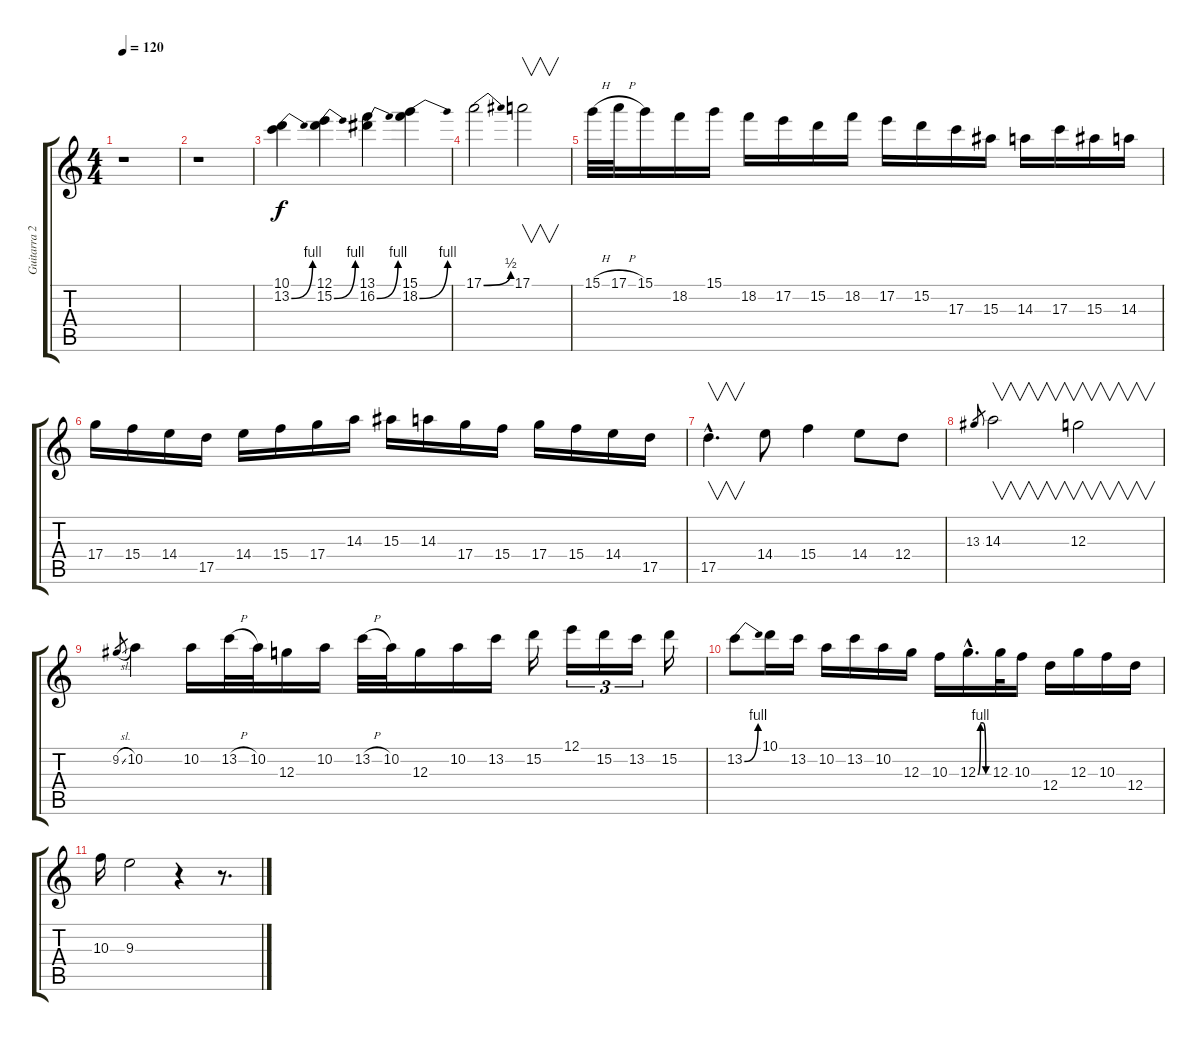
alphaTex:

\track ("Guitarra 2" "Guitarra 2") {instrument distortionguitar}
\staff {score tabs}
\tuning (E4 B3 G3 D3 A2 E2) {hide}
\ts (4 4)
\tempo 120
\clef g2
\ks c
r.1{dy f} |
r.1 |
(10.1 13.2{be (bend 0 0 60 4)}).4 (12.1 15.2{be (bend 0 0 60 4)}).4 (13.1 16.2{be (bend 0 0 60 4)}).4 (15.1 18.2{be (bend 0 0 60 4)}).4 |
17.1{be (bend 0 0 60 2)}.2 17.1.2{v} |
15.1{h}.32 17.1{h}.32 15.1.16 18.2.16 15.1.16 18.2.16 17.2.16 15.2.16 18.2.16 17.2.16 15.2.16 17.3.16 15.3.16 14.3.16 17.3.16 15.3.16 14.3.16 |
17.4.16 15.4.16 14.4.16 17.5.16 14.4.16 15.4.16 17.4.16 14.3.16 15.3.16 14.3.16 17.4.16 15.4.16 17.4.16 15.4.16 14.4.16 17.5.16 |
17.5{hac}.4{v d} 14.4.8 15.4.4 14.4.8 12.4.8 |
13.3.8{gr} 14.3.2{v} 12.3.2{v} |
9.2{sl}.8{gr} 10.2.4 10.2.16 13.2{h}.32 10.2.32 12.3.16 10.2.16 13.2{h}.32 10.2.32 12.3.16 10.2.16 13.2.16 15.2.16 12.1.16{tu (3 2)} 15.2.16{tu (3 2)} 13.2.16{tu (3 2)} 15.2.16 |
13.2{be (bend 0 0 60 4)}.8 10.1.16 13.2.16 10.2.16 13.2.16 10.2.16 12.3.16 10.3.16 12.3{be (custom 0 0 15 4 30 4 45 0 60 0) hac}.16{d} 12.3.32 10.3.16 12.4.16 12.3.16 10.3.16 12.4.16 |
10.3.16 9.3.2 r.4 r.8{d}
